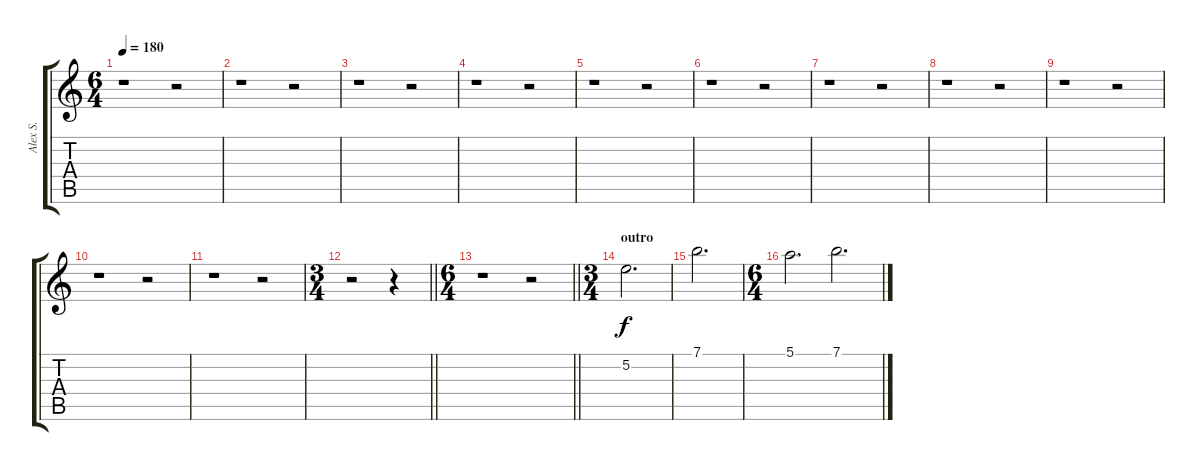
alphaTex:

\track ("Alex S." "Alex S.") {instrument flute}
\staff {score tabs}
\tuning (E5 B4 G4 D4 A3 E3) {hide}
\ts (6 4)
\tempo 180
\clef g2
\ks c
r.1{dy fff} r.2 |
r.1 r.2 |
r.1 r.2 |
r.1 r.2 |
r.1 r.2 |
r.1 r.2 |
r.1 r.2 |
r.1 r.2 |
r.1 r.2 |
r.1 r.2 |
r.1 r.2 |
\ts (3 4)
\barLineRight lightlight
r.2 r.4 |
\ts (6 4)
\barLineRight lightlight
r.1 r.2 |
\ts (3 4)
\section ("" "outro")
5.2.2{d dy f} |
7.1.2{d} |
\ts (6 4)
5.1.2{d} 7.1.2{d}
